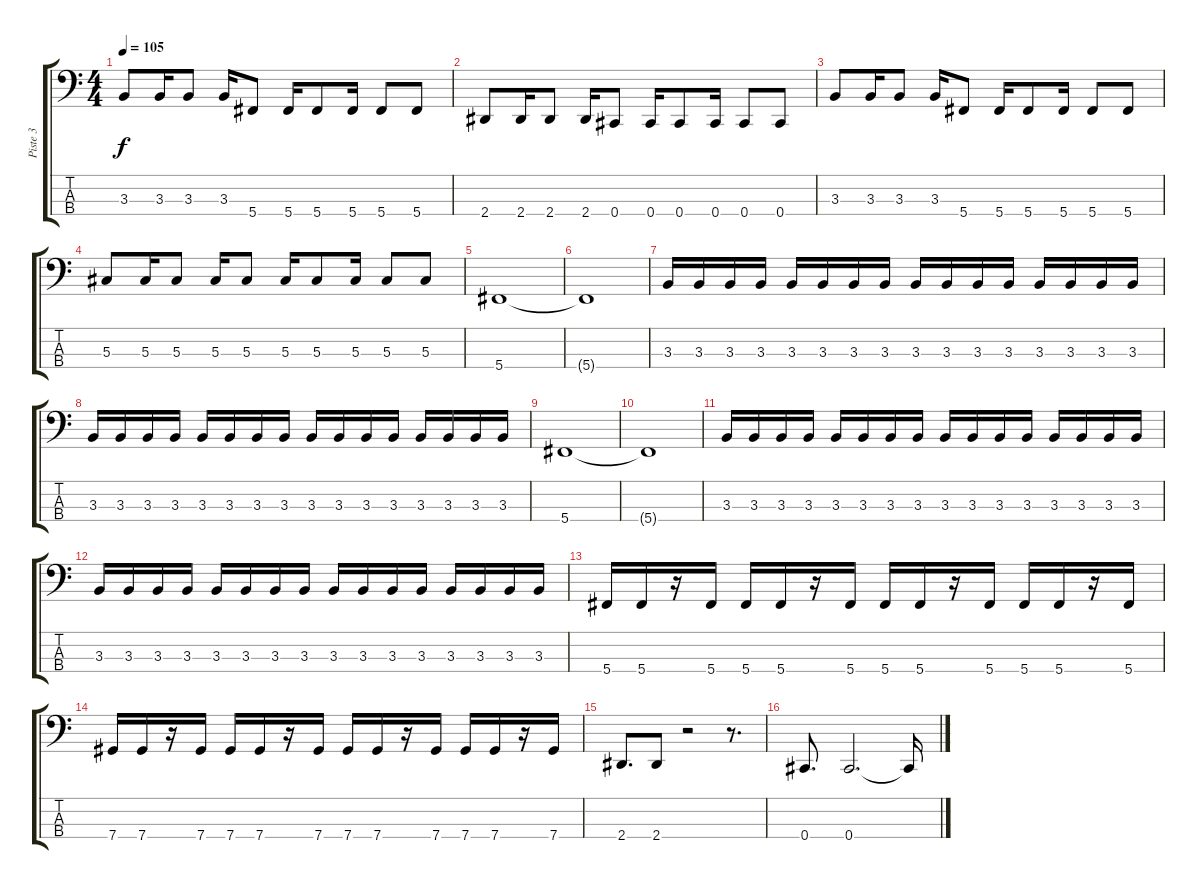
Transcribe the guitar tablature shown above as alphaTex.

\track ("Piste 3" "Piste 3") {instrument electricbassfinger}
\staff {score tabs}
\tuning (Gb2 Db2 Ab1 Db1) {hide}
\ts (4 4)
\tempo 105
\clef f4
\ks c
3.3.8{dy f} 3.3.16 3.3.8 3.3.16 5.4.8 5.4.16 5.4.8 5.4.16 5.4.8 5.4.8 |
2.4.8 2.4.16 2.4.8 2.4.16 0.4.8 0.4.16 0.4.8 0.4.16 0.4.8 0.4.8 |
3.3.8 3.3.16 3.3.8 3.3.16 5.4.8 5.4.16 5.4.8 5.4.16 5.4.8 5.4.8 |
5.3.8 5.3.16 5.3.8 5.3.16 5.3.8 5.3.16 5.3.8 5.3.16 5.3.8 5.3.8 |
5.4.1 |
5.4{t}.1 |
3.3.16 3.3.16 3.3.16 3.3.16 3.3.16 3.3.16 3.3.16 3.3.16 3.3.16 3.3.16 3.3.16 3.3.16 3.3.16 3.3.16 3.3.16 3.3.16 |
3.3.16 3.3.16 3.3.16 3.3.16 3.3.16 3.3.16 3.3.16 3.3.16 3.3.16 3.3.16 3.3.16 3.3.16 3.3.16 3.3.16 3.3.16 3.3.16 |
5.4.1 |
5.4{t}.1 |
3.3.16 3.3.16 3.3.16 3.3.16 3.3.16 3.3.16 3.3.16 3.3.16 3.3.16 3.3.16 3.3.16 3.3.16 3.3.16 3.3.16 3.3.16 3.3.16 |
3.3.16 3.3.16 3.3.16 3.3.16 3.3.16 3.3.16 3.3.16 3.3.16 3.3.16 3.3.16 3.3.16 3.3.16 3.3.16 3.3.16 3.3.16 3.3.16 |
5.4.16 5.4.16 r.16 5.4.16 5.4.16 5.4.16 r.16 5.4.16 5.4.16 5.4.16 r.16 5.4.16 5.4.16 5.4.16 r.16 5.4.16 |
7.4.16 7.4.16 r.16 7.4.16 7.4.16 7.4.16 r.16 7.4.16 7.4.16 7.4.16 r.16 7.4.16 7.4.16 7.4.16 r.16 7.4.16 |
2.4.8{d} 2.4.8 r.2 r.8{d} |
0.4.8{d} 0.4.2{d} 0.4{t}.16
